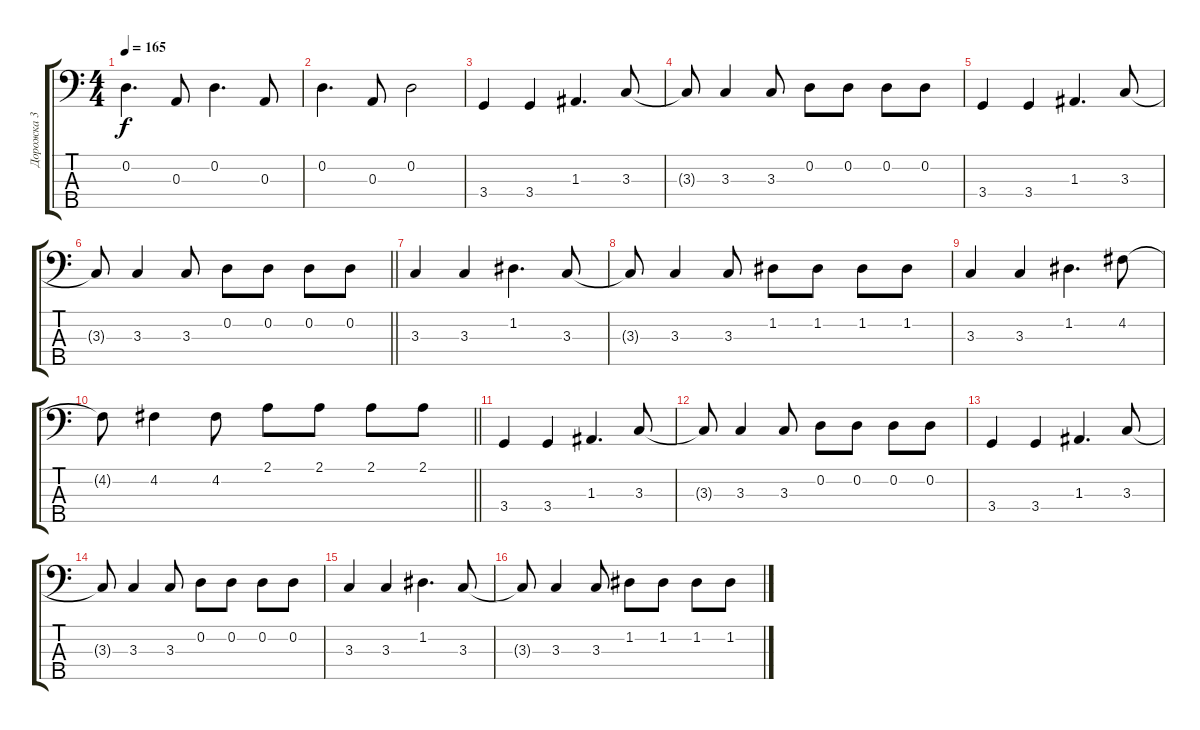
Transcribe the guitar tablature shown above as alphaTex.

\track ("Дорожка 3" "Дорожка 3") {instrument electricbassfinger}
\staff {score tabs}
\tuning (G2 D2 A1 E1 B0) {hide}
\ts (4 4)
\tempo 165
\clef f4
\ks c
0.2.4{d dy f} 0.3.8 0.2.4{d} 0.3.8 |
0.2.4{d} 0.3.8 0.2.2 |
3.4.4{volume 13} 3.4.4 1.3.4{d} 3.3.8 |
3.3{t}.8 3.3.4 3.3.8 0.2.8 0.2.8 0.2.8 0.2.8 |
3.4.4 3.4.4 1.3.4{d} 3.3.8 |
\barLineRight lightlight
3.3{t}.8 3.3.4 3.3.8 0.2.8 0.2.8 0.2.8 0.2.8 |
3.3.4 3.3.4 1.2.4{d} 3.3.8 |
3.3{t}.8 3.3.4 3.3.8 1.2.8 1.2.8 1.2.8 1.2.8 |
3.3.4 3.3.4 1.2.4{d} 4.2.8 |
\barLineRight lightlight
4.2{t}.8 4.2.4 4.2.8 2.1.8 2.1.8 2.1.8 2.1.8 |
3.4.4{volume 6} 3.4.4 1.3.4{d} 3.3.8 |
3.3{t}.8 3.3.4 3.3.8 0.2.8 0.2.8 0.2.8 0.2.8 |
3.4.4 3.4.4 1.3.4{d} 3.3.8 |
3.3{t}.8 3.3.4 3.3.8 0.2.8 0.2.8 0.2.8 0.2.8 |
3.3.4 3.3.4 1.2.4{d} 3.3.8 |
3.3{t}.8 3.3.4 3.3.8 1.2.8 1.2.8 1.2.8 1.2.8
